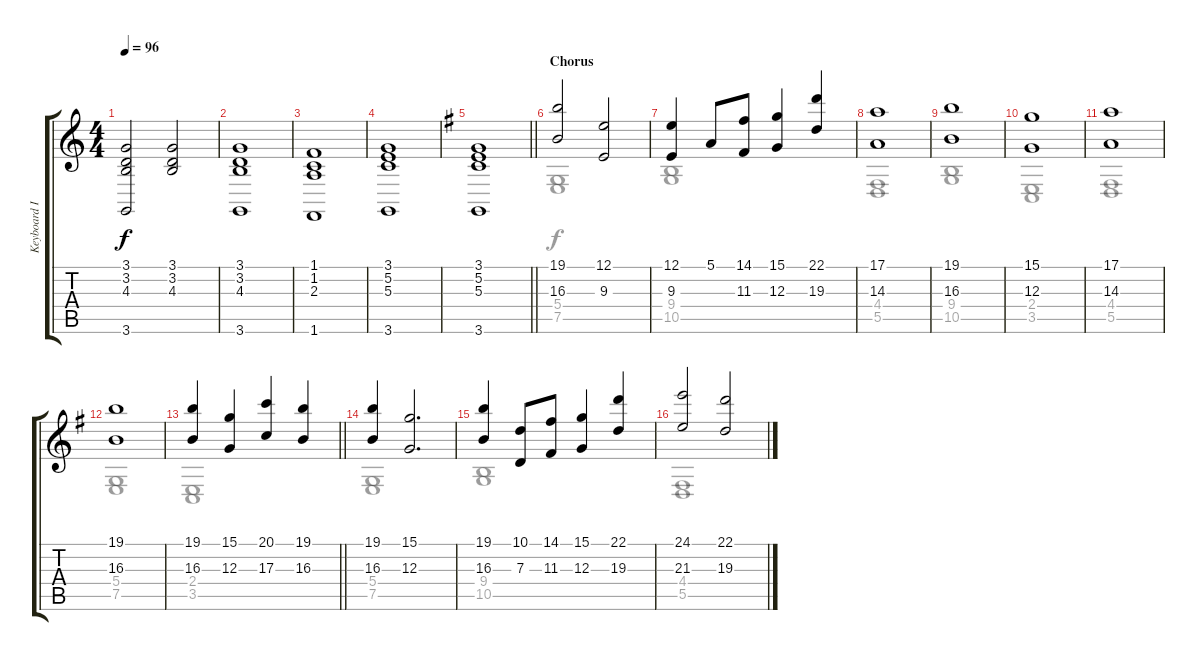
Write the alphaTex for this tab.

\track ("Keyboard I" "Keyboard I") {instrument stringensemble1}
\staff {score tabs}
\tuning (E4 B3 G3 D3 A2 E2) {hide}
\voice
\ts (4 4)
\tempo 96
\clef g2
\ks c
(3.1 3.2 4.3 3.6).2{dy f} (3.1 3.2 4.3).2 |
(3.1 3.2 4.3 3.6).1 |
(1.1 1.2 2.3 1.6).1 |
(3.1 5.2 5.3 3.6).1 |
\barLineRight lightlight
\ks g
(3.1 5.2 5.3 3.6).1 |
\section ("" "Chorus")
(19.1 16.3).2 (12.1 9.3).2 |
(12.1 9.3).4 5.1.8 (14.1 11.3).8 (15.1 12.3).4 (22.1 19.3).4 |
(17.1 14.3).1 |
(19.1 16.3).1 |
(15.1 12.3).1 |
(17.1 14.3).1 |
(19.1 16.3).1 |
\barLineRight lightlight
(19.1 16.3).4 (15.1 12.3).4 (20.1 17.3).4 (19.1 16.3).4 |
\section ("" "")
(19.1 16.3).4 (15.1 12.3).2{d} |
(19.1 16.3).4 (10.1 7.3).8 (14.1 11.3).8 (15.1 12.3).4 (22.1 19.3).4 |
(24.1 21.3).2 (22.1 19.3).2
\voice
\clef g2
\ottava regular
\simile none
\ks c
|
|
|
|
\barLineRight lightlight
\ks g
|
(5.4 7.5).1 |
(9.4 10.5).1 |
(4.4 5.5).1 |
(9.4 10.5).1 |
(2.4 3.5).1 |
(4.4 5.5).1 |
(5.4 7.5).1 |
\barLineRight lightlight
(2.4 3.5).1 |
(5.4 7.5).1 |
(9.4 10.5).1 |
(4.4 5.5).1
